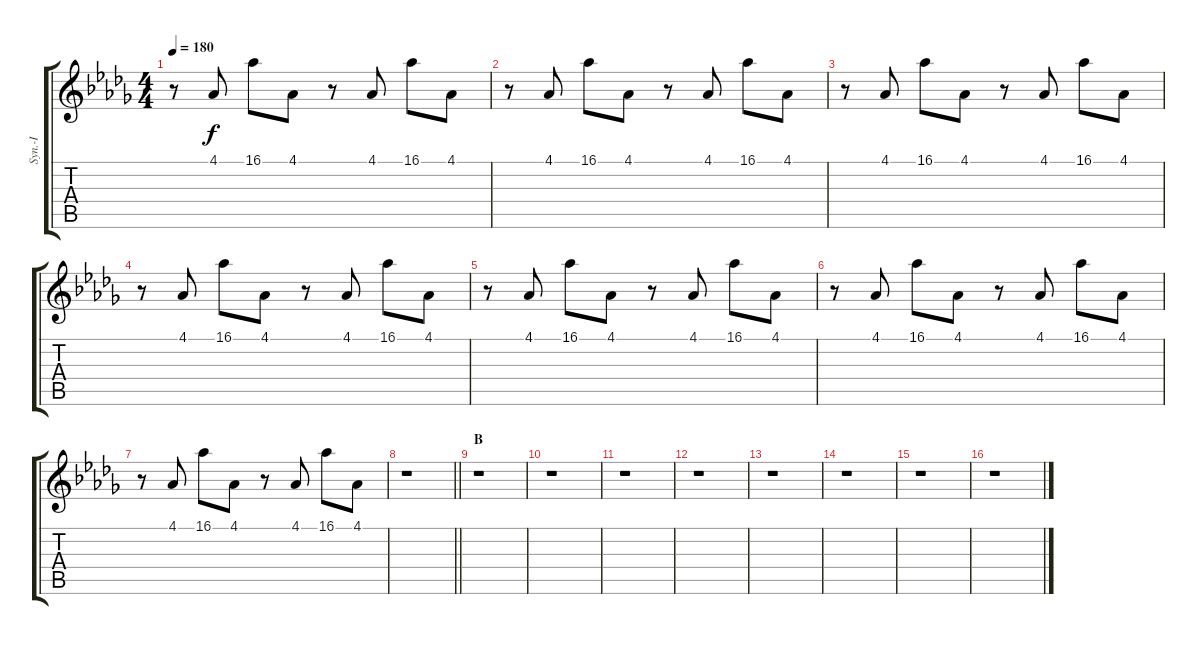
\track ("Syn.-I" "Syn.-I") {instrument lead2sawtooth}
\staff {score tabs}
\tuning (E4 B3 G3 D3 A2 E2) {hide}
\ts (4 4)
\tempo 180
\clef g2
\ks db
r.8{dy f} 4.1.8 16.1.8 4.1.8 r.8 4.1.8 16.1.8 4.1.8 |
r.8 4.1.8 16.1.8 4.1.8 r.8 4.1.8 16.1.8 4.1.8 |
r.8 4.1.8 16.1.8 4.1.8 r.8 4.1.8 16.1.8 4.1.8 |
r.8 4.1.8 16.1.8 4.1.8 r.8 4.1.8 16.1.8 4.1.8 |
r.8 4.1.8 16.1.8 4.1.8 r.8 4.1.8 16.1.8 4.1.8 |
r.8 4.1.8 16.1.8 4.1.8 r.8 4.1.8 16.1.8 4.1.8 |
r.8 4.1.8 16.1.8 4.1.8 r.8 4.1.8 16.1.8 4.1.8 |
\barLineRight lightlight
r.1 |
\section ("" "B")
r.1 |
r.1 |
r.1 |
r.1 |
r.1 |
r.1 |
r.1 |
r.1
